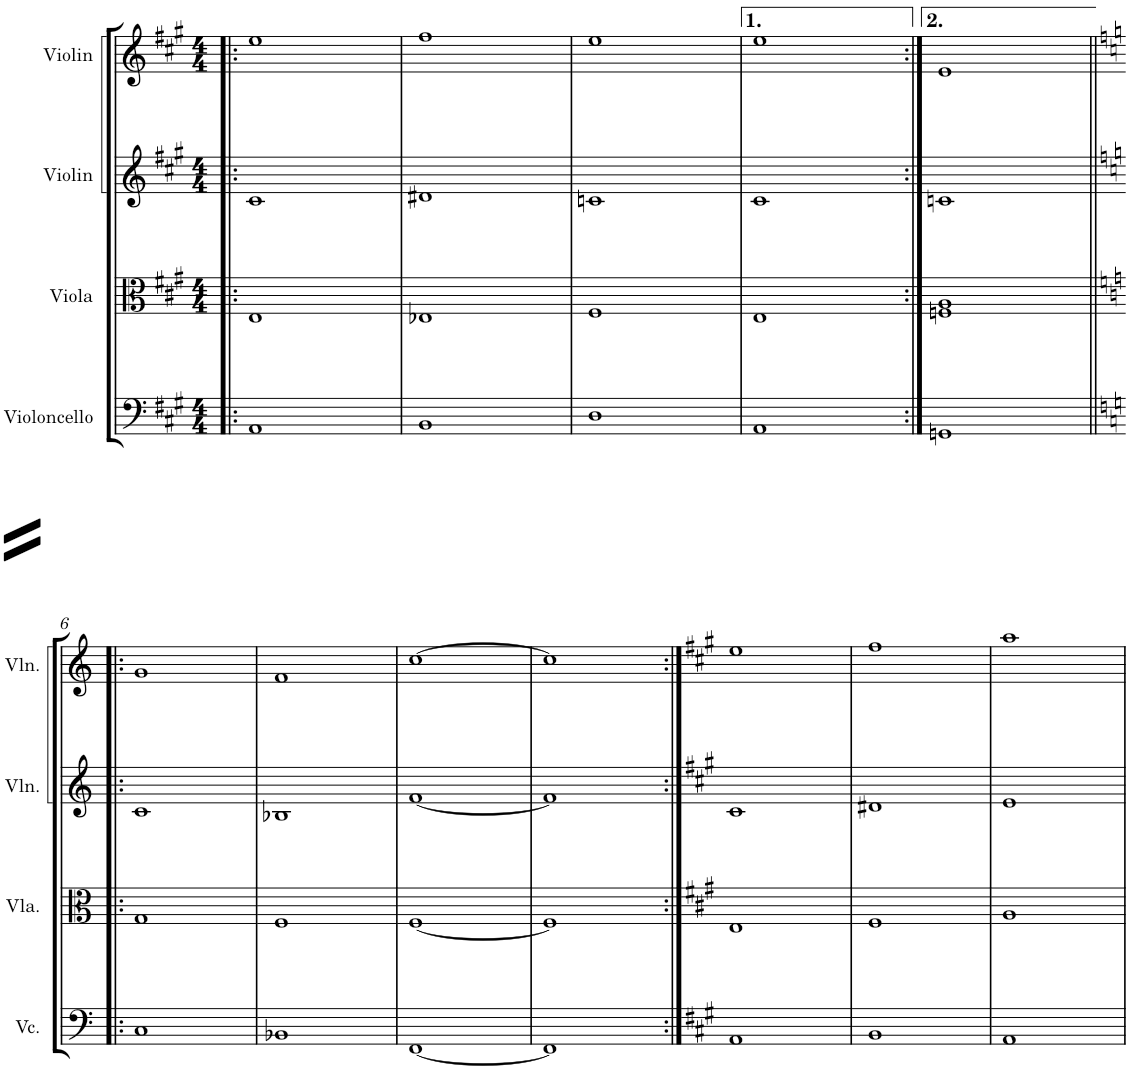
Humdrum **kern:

**kern	**kern	**kern	**kern	**kern	**kern	**kern	**kern
*part7	*part6	*part5	*part4	*part3	*part2	*part1	*part1
*staff8	*staff7	*staff6	*staff5	*staff4	*staff3	*staff2	*staff1
*I"Violoncello	*I"Viola	*I"Violin	*I"Violin	*I"Bassoon	*I"Flute	*I"Piano	*
*I'Vc.	*I'Vla.	*I'Vln.	*I'Vln.	*I'Bsn.	*I'Fl.	*I'Pno.	*
*clefF4	*clefC3	*clefG2	*clefG2	*clefGv2	*clefG2	*clefF4	*clefG2
*k[f#c#g#]	*k[f#c#g#]	*k[f#c#g#]	*k[f#c#g#]	*k[f#c#g#]	*k[f#c#g#]	*k[f#c#g#]	*k[f#c#g#]
*M4/4	*M4/4	*M4/4	*M4/4	*M4/4	*M4/4	*M4/4	*M4/4
=1!|:	=1!|:	=1!|:	=1!|:	=1!|:	=1!|:	=1!|:	=1!|:
1AA	1E	1c#	1ee	1r	1r	1r	1r
=2	=2	=2	=2	=2	=2	=2	=2
1BB	1E-X	1d#X	1ff#	1r	1r	1r	1r
=3	=3	=3	=3	=3	=3	=3	=3
1D	1F#	1cn	1ee	1r	1r	1r	1r
=4	=4	=4	=4	=4	=4	=4	=4
1AA	1E	1c#	1ee	1r	1r	1r	1r
=5:|!	=5:|!	=5:|!	=5:|!	=5:|!	=5:|!	=5:|!	=5:|!
1GGn	1Fn 1A	1cn	1e	1r	1r	1r	1r
!!LO:LB:g=z
=6!|:	=6!|:	=6!|:	=6!|:	=6!|:	=6!|:	=6!|:	=6!|:
*k[]	*k[]	*k[]	*k[]	*k[]	*k[]	*k[]	*k[]
1C	1G	1c	1g	1r	1r	1r	1r
=7	=7	=7	=7	=7	=7	=7	=7
1BB-X	1F	1B-X	1f	1r	1r	1r	1r
=8	=8	=8	=8	=8	=8	=8	=8
[1FF	[1F	[1f	[1cc	1r	1r	1r	1r
=9	=9	=9	=9	=9	=9	=9	=9
1FF]	1F]	1f]	1cc]	1r	1r	1r	1r
=10:|!	=10:|!	=10:|!	=10:|!	=10:|!	=10:|!	=10:|!	=10:|!
*k[f#c#g#]	*k[f#c#g#]	*k[f#c#g#]	*k[f#c#g#]	*k[f#c#g#]	*k[f#c#g#]	*k[f#c#g#]	*k[f#c#g#]
1AA	1E	1c#	1ee	1r	1r	1r	1r
=11	=11	=11	=11	=11	=11	=11	=11
1BB	1F#	1d#X	1ff#	1r	1r	1r	1r
=12	=12	=12	=12	=12	=12	=12	=12
1AA	1A	1e	1aa	1r	1r	1r	1r
=	=	=	=	=	=	=	=
*-	*-	*-	*-	*-	*-	*-	*-
